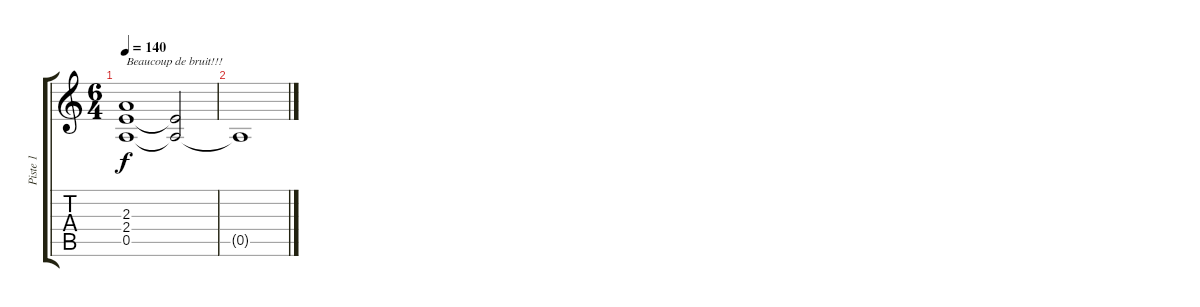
\track ("Piste 1" "Piste 1") {instrument distortionguitar}
\staff {score tabs}
\tuning (E4 B3 G3 D3 A2 D2) {hide}
\ts (6 4)
\tempo 140
\clef g2
\ks c
(2.3{t} 2.4{t} 0.5{t}).1{txt "Beaucoup de bruit!!!" dy f} (2.4{t} 0.5{t}).2 |
0.5{t}.1
